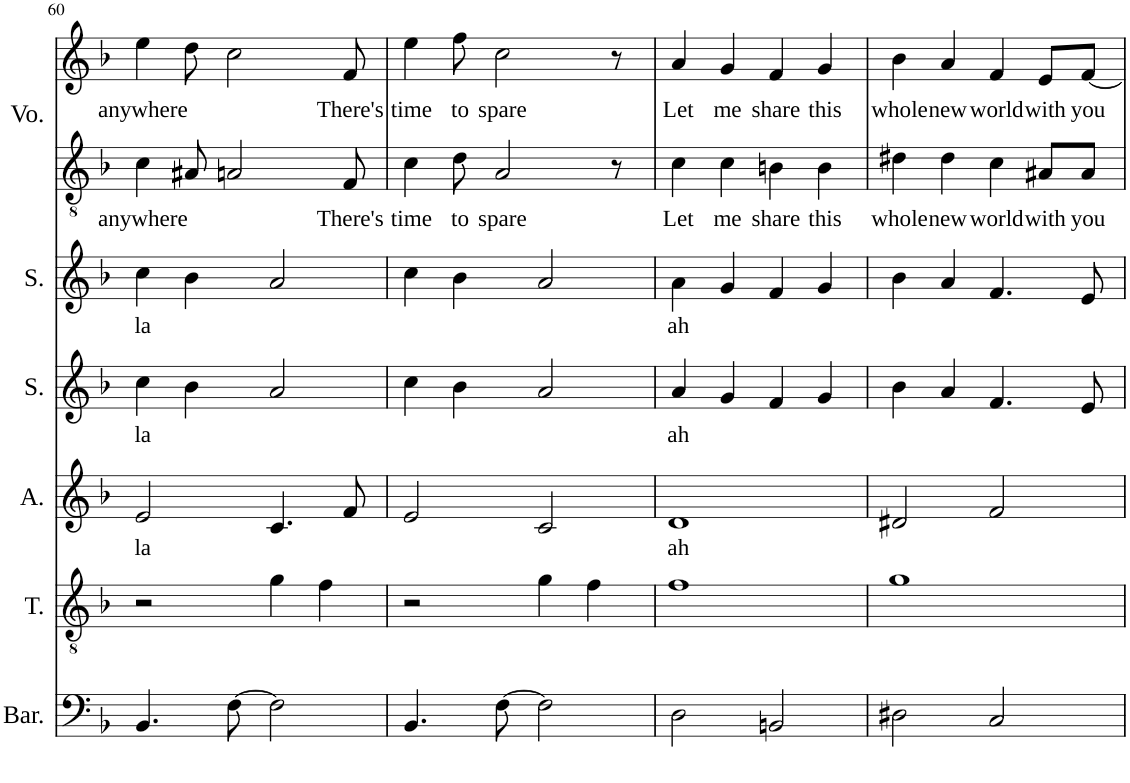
**kern	**kern	**kern	**text	**kern	**text	**kern	**text	**kern	**text	**kern	**text
*part6	*part5	*part4	*part4	*part3	*part3	*part2	*part2	*part1	*part1	*part1	*part1
*staff7	*staff6	*staff5	*staff5	*staff4	*staff4	*staff3	*staff3	*staff2	*staff2	*staff1	*staff1
*I"Baritone	*I"Tenor	*I"Alto	*	*I"Soprano	*	*I"Soprano	*	*I"Voice	*	*	*
*I'Bar.	*I'T.	*I'A.	*	*I'S.	*	*I'S.	*	*I'Vo.	*	*	*
!!LO:PB:g=z
*clefF4	*clefGv2	*clefG2	*	*clefG2	*	*clefG2	*	*clefGv2	*	*clefG2	*
*k[b-]	*k[b-]	*k[b-]	*	*k[b-]	*	*k[b-]	*	*k[b-]	*	*k[b-]	*
*M4/4	*M4/4	*M4/4	*	*M4/4	*	*M4/4	*	*M4/4	*	*M4/4	*
=60	=60	=60	=60	=60	=60	=60	=60	=60	=60	=60	=60
!	!	!	!LO:LY:b	!	!LO:LY:b	!	!LO:LY:b	!	!LO:LY:b	!	!LO:LY:b
4.BB-/	2r	2e/	la	4cc\	la	4cc\	la	4c\	anywhere	4ee\	anywhere
.	.	.	.	4b-\	.	4b-\	.	8A#X/	.	8dd\	.
[8F\	.	.	.	.	.	.	.	2An/	.	2cc\	.
2F\]	4g\	4.c/	.	2a/	.	2a/	.	.	.	.	.
.	4f\	.	.	.	.	.	.	.	.	.	.
!	!	!	!	!	!	!	!	!	!LO:LY:b	!	!LO:LY:b
.	.	8f/	.	.	.	.	.	8F/	There's	8f/	There's
=61	=61	=61	=61	=61	=61	=61	=61	=61	=61	=61	=61
!	!	!	!	!	!	!	!	!	!LO:LY:b	!	!LO:LY:b
4.BB-/	2r	2e/	.	4cc\	.	4cc\	.	4c\	time	4ee\	time
!	!	!	!	!	!	!	!	!	!LO:LY:b	!	!LO:LY:b
.	.	.	.	4b-\	.	4b-\	.	8d\	to	8ff\	to
!	!	!	!	!	!	!	!	!	!LO:LY:b	!	!LO:LY:b
[8F\	.	.	.	.	.	.	.	2A/	spare	2cc\	spare
2F\]	4g\	2c/	.	2a/	.	2a/	.	.	.	.	.
.	4f\	.	.	.	.	.	.	.	.	.	.
.	.	.	.	.	.	.	.	8r	.	8r	.
=62	=62	=62	=62	=62	=62	=62	=62	=62	=62	=62	=62
!	!	!	!LO:LY:b	!	!LO:LY:b	!	!LO:LY:b	!	!LO:LY:b	!	!LO:LY:b
2D\	1f	1d	ah	4a/	ah	4a\	ah	4c\	Let	4a/	Let
!	!	!	!	!	!	!	!	!	!LO:LY:b	!	!LO:LY:b
.	.	.	.	4g/	.	4g/	.	4c\	me	4g/	me
!	!	!	!	!	!	!	!	!	!LO:LY:b	!	!LO:LY:b
2BBn/	.	.	.	4f/	.	4f/	.	4Bn\	share	4f/	share
!	!	!	!	!	!	!	!	!	!LO:LY:b	!	!LO:LY:b
.	.	.	.	4g/	.	4g/	.	4B\	this	4g/	this
=63	=63	=63	=63	=63	=63	=63	=63	=63	=63	=63	=63
!	!	!	!	!	!	!	!	!	!LO:LY:b	!	!LO:LY:b
2D#X\	1g	2d#X/	.	4b-\	.	4b-\	.	4d#X\	whole	4b-\	whole
!	!	!	!	!	!	!	!	!	!LO:LY:b	!	!LO:LY:b
.	.	.	.	4a/	.	4a/	.	4d#\	new	4a/	new
!	!	!	!	!	!	!	!	!	!LO:LY:b	!	!LO:LY:b
2C/	.	2f/	.	4.f/	.	4.f/	.	4c\	world	4f/	world
!	!	!	!	!	!	!	!	!	!LO:LY:b	!	!LO:LY:b
.	.	.	.	.	.	.	.	8A#X/L	with	8e/L	with
!	!	!	!	!	!	!	!	!	!LO:LY:b	!	!LO:LY:b
.	.	.	.	8e/	.	8e/	.	8A#/J	you	[8f/J	you
=	=	=	=	=	=	=	=	=	=	=	=
*-	*-	*-	*-	*-	*-	*-	*-	*-	*-	*-	*-
